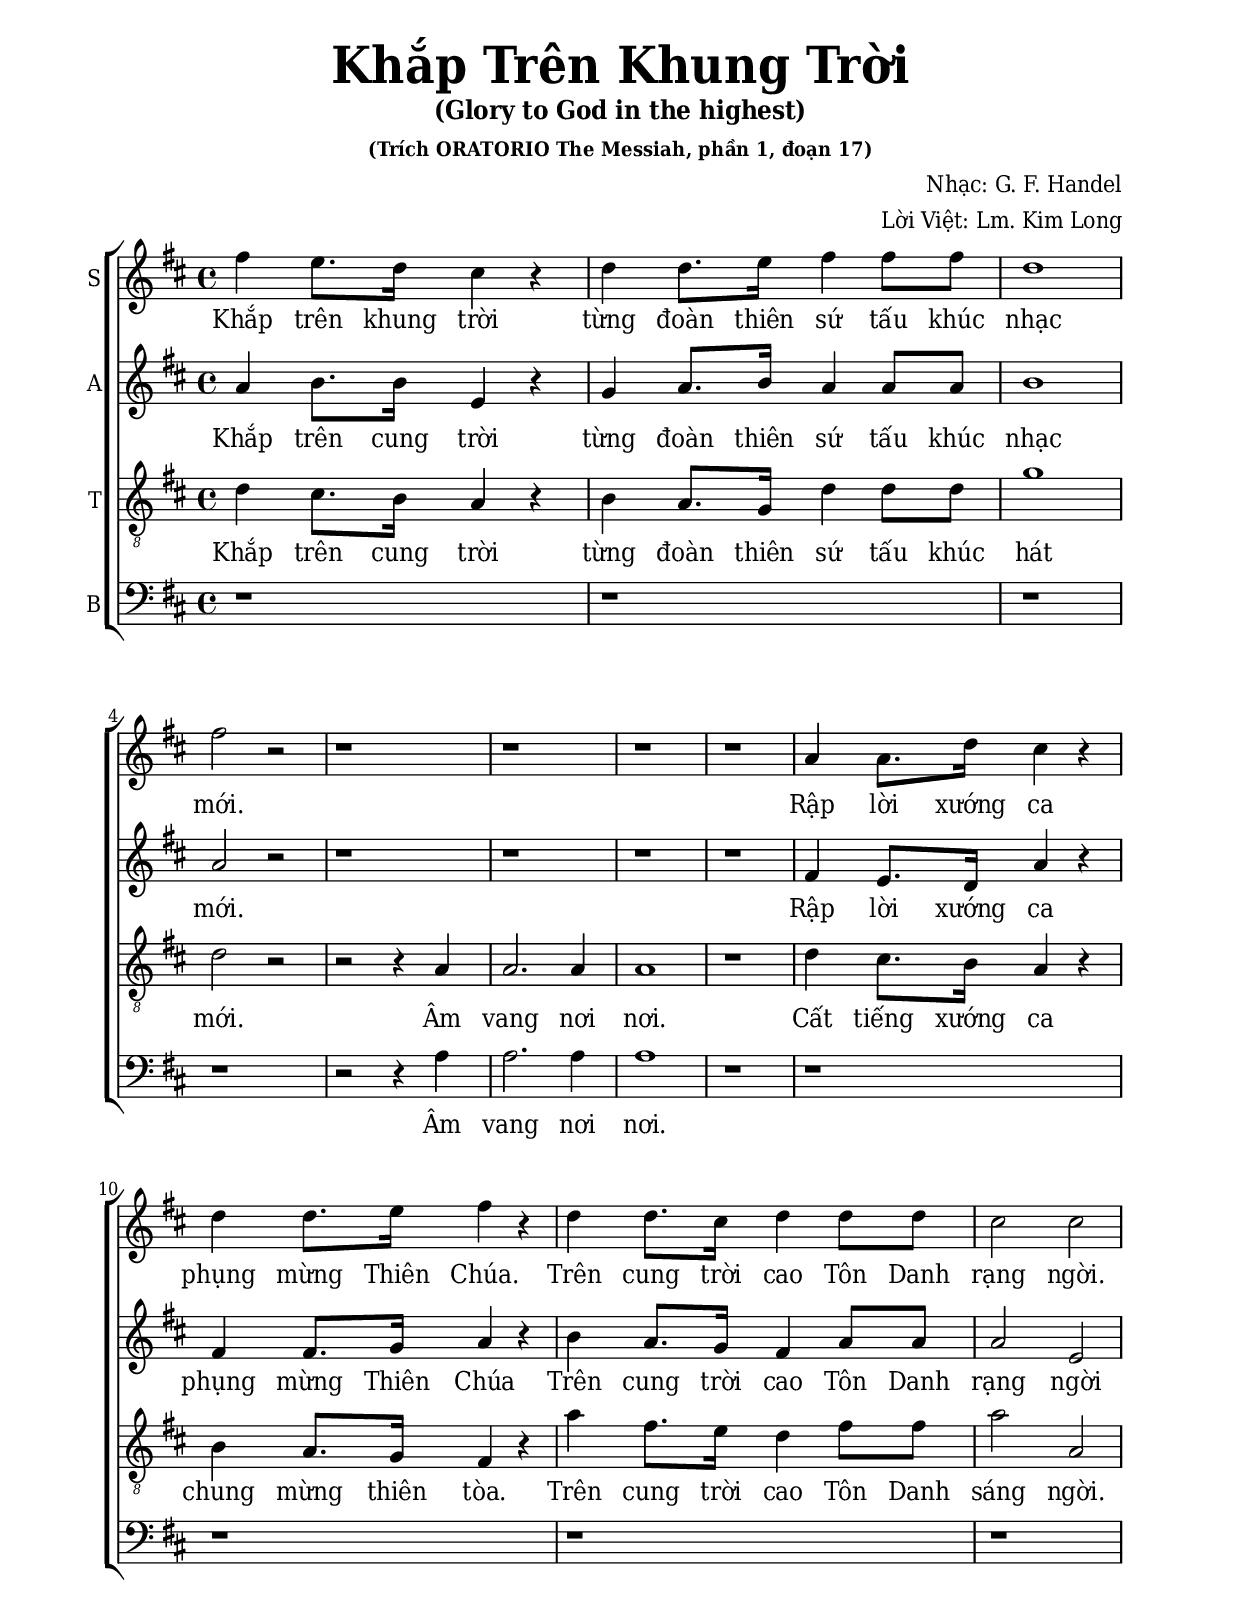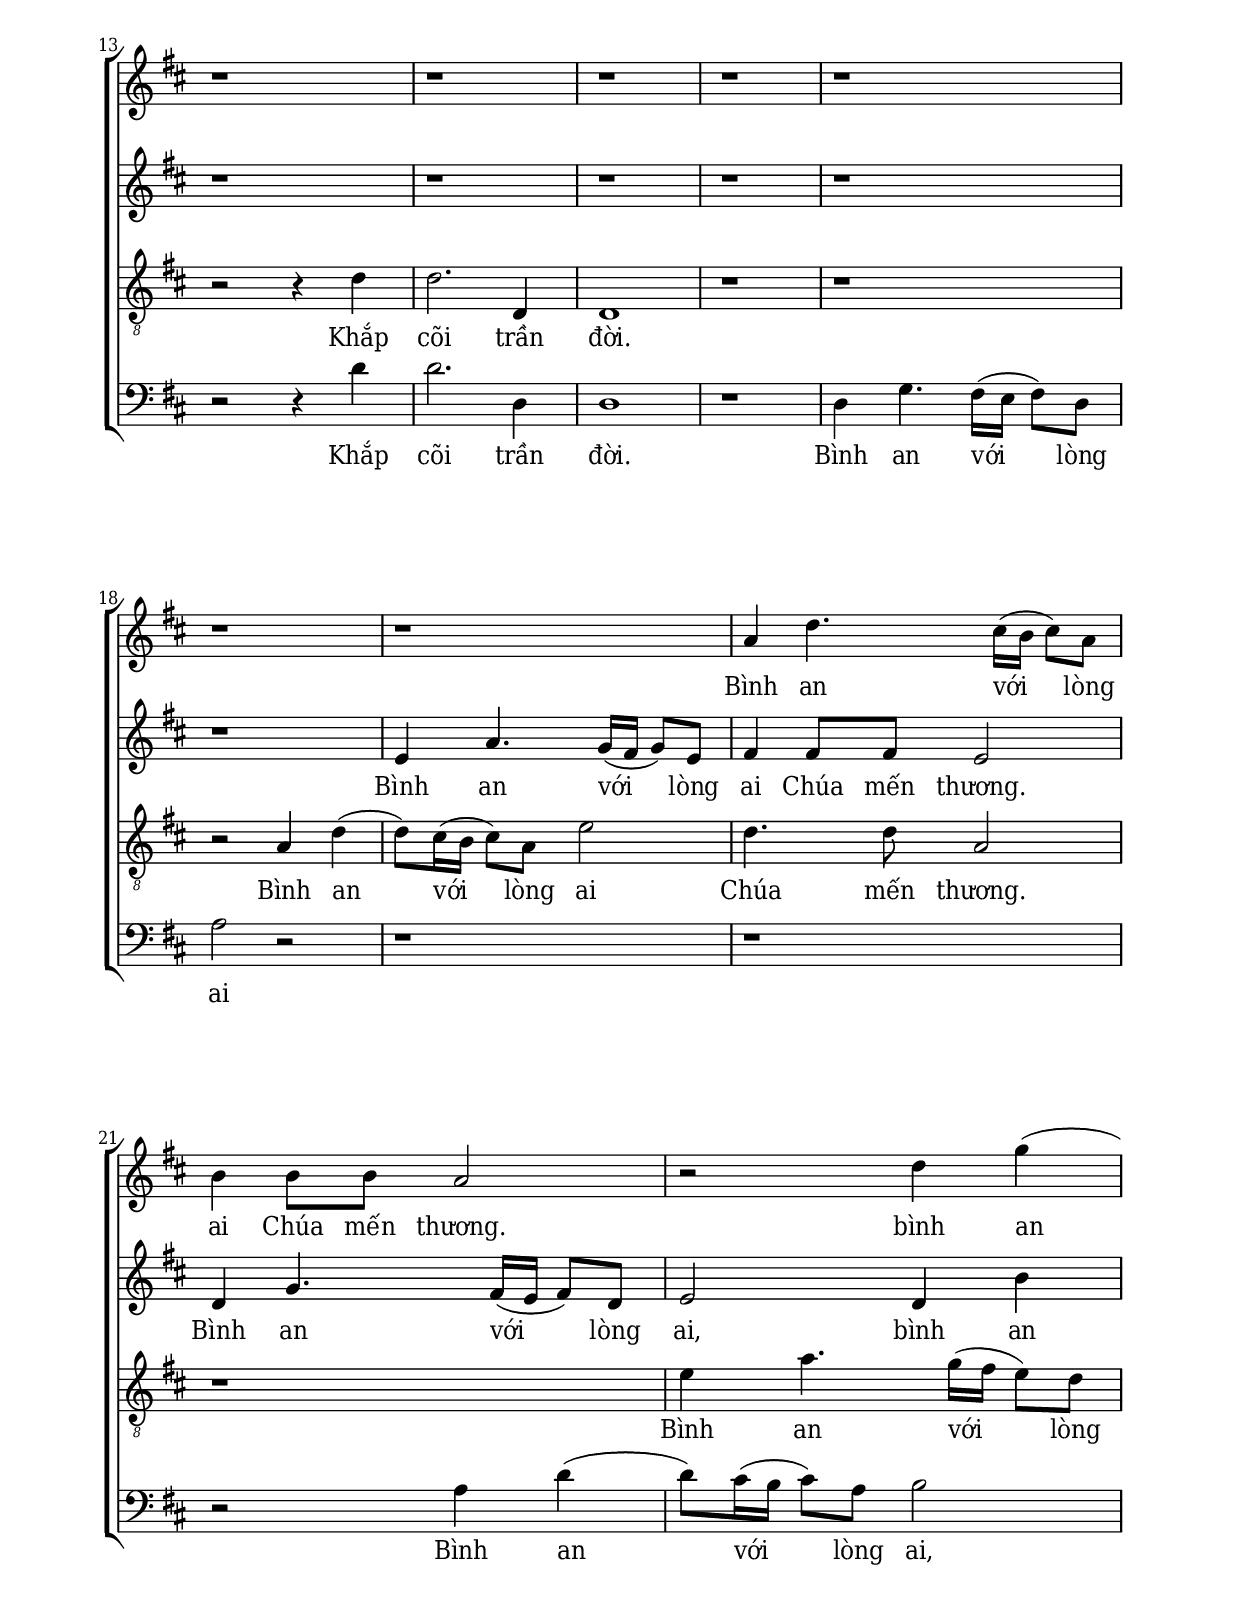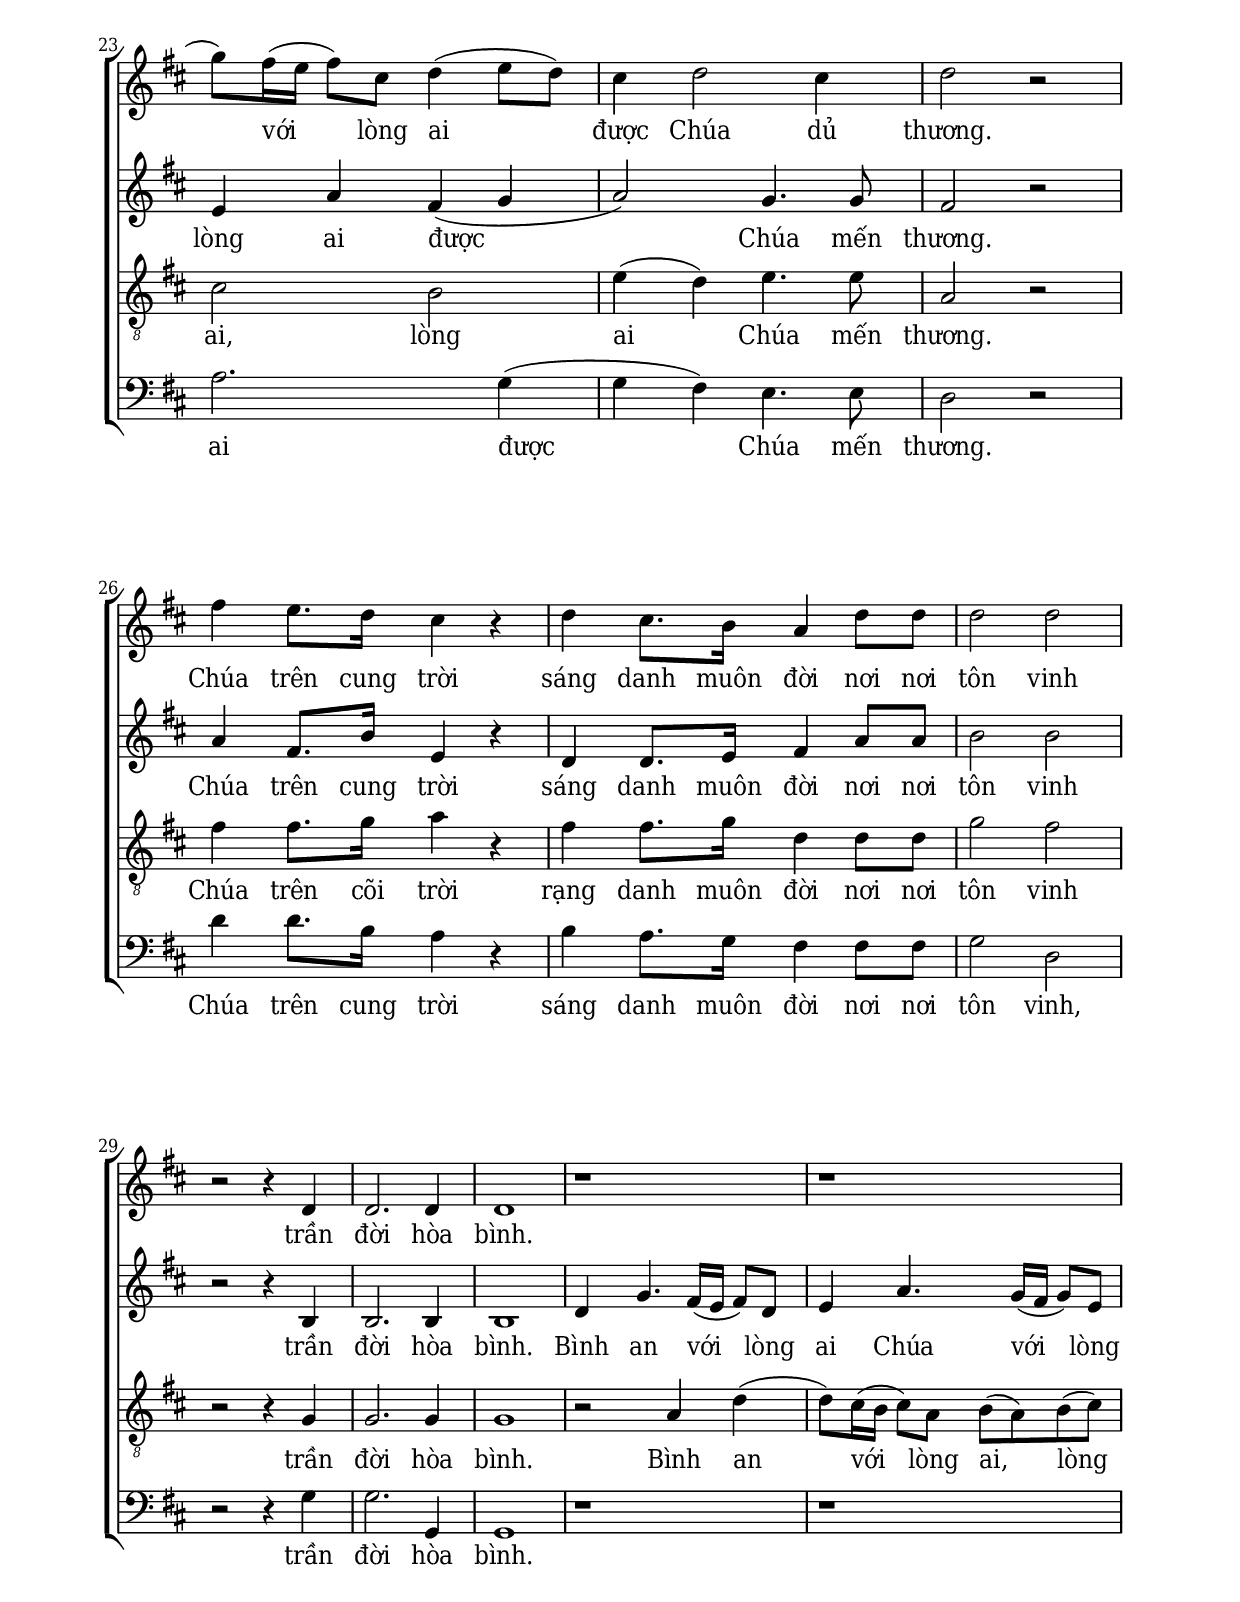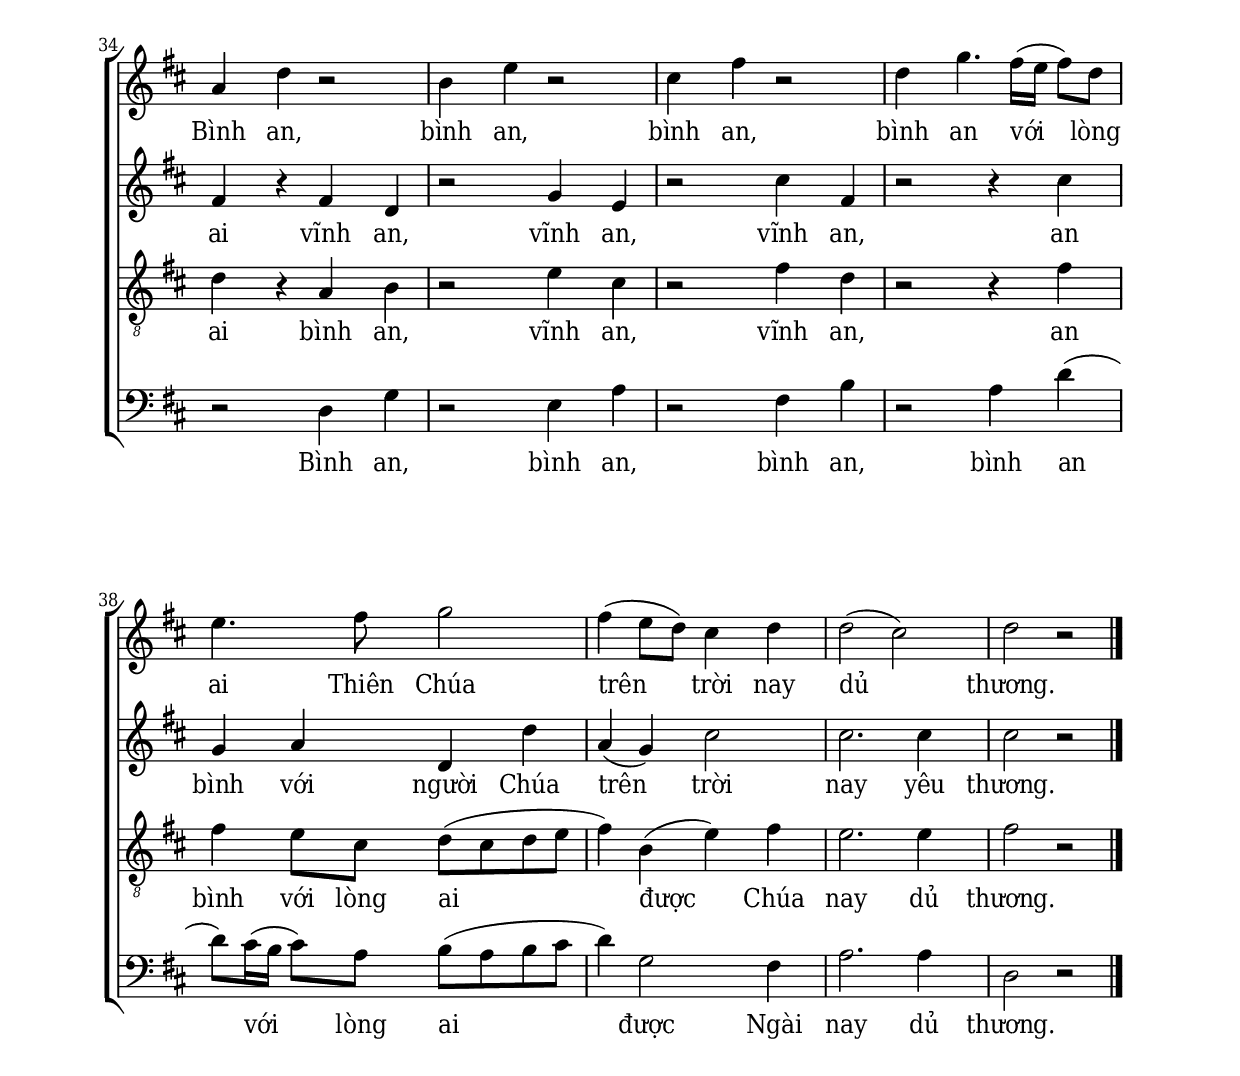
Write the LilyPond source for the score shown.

% Cài đặt chung
\version "2.22.1"
\include "english.ly"

\header {
  title = \markup { \fontsize #3 "Khắp Trên Khung Trời" }
  subtitle = "(Glory to God in the highest)"
  subsubtitle = "(Trích ORATORIO The Messiah, phần 1, đoạn 17)"
  composer = "Nhạc: G. F. Handel"
  arranger = "Lời Việt: Lm. Kim Long"
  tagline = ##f
}

\paper {
  #(set-paper-size "a4")
  top-margin = 15\mm
  bottom-margin = 20\mm
  left-margin = 20\mm
  right-margin = 20\mm
  indent = #0
  #(define fonts
	 (make-pango-font-tree "Deja Vu Serif Condensed"
	 		       "Deja Vu Serif Condensed"
			       "Deja Vu Serif Condensed"
			       (/ 20 20)))
  print-page-number = ##f
}

global = {
  \key d \major
  \time 4/4
}

% Nhạc phiên khúc
nhacPhienKhucSop = \relative c'' {
  fs4 e8. d16 cs4 r |
  d d8. e16 fs4 fs8 fs |
  d1 |
  fs2 r2 |
  r1 |
  r1 |
  r1 |
  r1 |
  a,4 a8. d16 cs4 r |
  d d8. e16 fs4 r |
  d d8. cs16 d4 d8 d |
  cs2 cs |
  r1 |
  r1 |
  r1 |
  r1 |
  r1 |
  r1 |
  r1 |
  a4 d4. cs16( b cs8) a |
  b4 b8 b a2 |
  r2 d4 g( |
  g8) fs16( e fs8) cs d4( e8 d) |
  cs4 d2 cs4 |
  d2 r |
  fs4 e8. d16 cs4 r |
  d cs8. b16 a4 d8 d |
  d2 d2 |
  r r4 d, |
  d2. d4 |
  d1 |
  r1 |
  r1 |
  a'4 d r2 |
  b4 e r2 |
  cs4 fs r2 |
  d4 g4. fs16( e fs8) d |
  e4. fs8 g2 |
  fs4( e8 d) cs4 d |
  d2( cs) |
  d2 r \bar "|."
}

nhacPhienKhucAlto = \relative c'' {
  a4 b8. b16 e,4 r |
  g a8. b16 a4 a8 a |
  b1 |
  a2 r |
  r1 |
  r1 
  r1 |
  r1 |
  fs4 e8. d16 a'4 r |
  fs fs8. g16 a4 r |
  b a8. g16 fs4 a8 a |
  a2 e |
  r1 |
  r1 |
  r1 |
  r1 |
  r1 |
  r1 |
  e4 a4. g16( fs g8) e |
  fs4 fs8 fs e2 |
  d4 g4. fs16( e fs8) d |
  e2 d4 b' |
  e, a fs( g |
  a2) g4. g8 |
  fs2 r |
  a4 fs8. b16 e,4 r |
  d4 d8. e16 fs4 a8 a |
  b2 b |
  r r4 b,4 |
  b2. b4 |
  b1 |
  d4 g4. fs16( e fs8) d |
  e4 a4. g16( fs g8) e |
  fs4 r fs d |
  r2 g4 e |
  r2 cs'4 fs, |
  r2 r4 cs' |
  g a d, d' |
  a( g) cs2 |
  cs2. cs4 |
  cs2 r
}

nhacPhienKhucTenor = \relative c' {
  d4 cs8. b16 a4 r |
  b a8. g16 d'4 d8 d |
  g1 |
  d2 r |
  r r4 a |
  a2. a4 |
  a1 |
  r |
  d4 cs8. b16 a4 r |
  b a8. g16 fs4 r |
  a' fs8. e16 d4 fs8 fs |
  a2 a, |
  r r4 d |
  d2. d,4 |
  d1 |
  r |
  r |
  r2 a'4 d( |
  d8) cs16( b cs8) a e'2 |
  d4. d8 a2 |
  
  %e4 a4. g16( fs g8) e |
  %d4. d8 a2 |
  
  r1 |
  e'4 a4. g16( fs e8) d |
  cs2 b |
  e4( d) e4. e8 |
  a,2 r |
  fs'4 fs8. g16 a4 r |
  fs4 fs8. g16 d4 d8 d |
  g2 fs |
  r r4 g, |
  g2. g4 |
  g1 |
  r2 a4 d( |
  d8) cs16( b cs8) a b( a) b( cs) |
  d4 r a b |
  r2 e4 cs |
  r2 fs4 d |
  r2 r4 fs |
  fs e8 cs d( cs d e |
  fs4) b,( e) fs |
  e2. e4 |
  fs2 r
}

nhacPhienKhucBass = \relative c' {
  r1 |
  r |
  r |
  r |
  r2 r4 a4 |
  a2. a4 |
  a1 |
  r |
  r |
  r |
  r |
  r |
  r2 r4 d |
  d2. d,4 |
  d1 |
  r |
  d4 g4. fs16( e fs8) d |
  a'2 r |
  r1 |
  r |
  r2 a4 d( |
  d8) cs16( b cs8) a b2 |
  a2. g4( |
  g fs) e4. e8 |
  d2 r |
  d'4 d8. b16 a4 r |
  b a8. g16 fs4 fs8 fs |
  g2 d |
  r r4 g |
  g2. g,4 |
  g1 |
  r |
  r |
  r2 d'4 g |
  r2 e4 a |
  r2 fs4 b |
  r2 a4 d( |
  d8) cs16( b cs8) a b( a b cs |
  d4) g,2 fs4 |
  a2. a4 |
  d,2 r
}

% Lời phiên khúc
loiPhienKhucSop = \lyrics {
  Khắp trên khung trời
  từng đoàn thiên sứ tấu khúc nhạc mới.
  Rập lời xướng ca phụng mừng Thiên Chúa.
  Trên cung trời cao Tôn Danh rạng ngời.
  Bình an với lòng ai Chúa mến thương.
  bình an với lòng ai được Chúa dủ thương.
  Chúa trên cung trời sáng danh muôn đời
  nơi nơi tôn vinh trần đời hòa bình.
  Bình an, bình an, bình an,
  bình an với lòng ai Thiên Chúa trên trời nay dủ thương.
}

loiPhienKhucAlto = \lyrics {
  Khắp trên cung trời
  từng đoàn thiên sứ tấu khúc nhạc mới.
  Rập lời xướng ca phụng mừng Thiên Chúa
  Trên cung trời cao Tôn Danh rạng ngời
  Bình an với lòng ai Chúa mến thương.
  Bình an với lòng ai, bình an lòng ai được Chúa mến thương.
  Chúa trên cung trời sáng danh muôn đời
  nơi nơi tôn vinh trần đời hòa bình.
  Bình an với lòng ai Chúa với lòng ai vĩnh an,
  vĩnh an, vĩnh an, an bình với người Chúa trên trời nay yêu thương.
}

loiPhienKhucTenor = \lyrics {
  Khắp trên cung trời từng đoàn thiên sứ tấu khúc hát mới.
  Âm vang nơi nơi.
  Cất tiếng xướng ca chung mừng thiên tòa.
  Trên cung trời cao Tôn Danh sáng ngời.
  Khắp cõi trần đời.
  Bình an với lòng ai Chúa mến thương.
  Bình an với lòng ai, lòng ai Chúa mến thương.
  Chúa trên cõi trời rạng danh muôn đời
  nơi nơi tôn vinh trần đời hòa bình.
  Bình an với lòng ai, lòng ai bình an, vĩnh an, vĩnh an,
  an bình với lòng ai được Chúa nay dủ thương.
}

loiPhienKhucBass = \lyrics {
  Âm vang nơi nơi.
  Khắp cõi trần đời.
  Bình an với lòng ai
  Bình an với lòng ai, ai được Chúa mến thương.
  Chúa trên cung trời sáng danh muôn đời
  nơi nơi tôn vinh, trần đời hòa bình.
  Bình an, bình an, bình an, bình an
  với lòng ai được Ngài nay dủ thương.
}

% Dàn trang
\score {
  \new ChoirStaff <<
    \new Staff \with {
      instrumentName = #"S"
      %\magnifyStaff #(magstep +1)
    } <<
      \new Voice = "beSop" { \clef treble \global \nhacPhienKhucSop }
      \new Lyrics \lyricsto beSop \loiPhienKhucSop
    >>
    \new Staff \with {
      instrumentName = #"A"
      %\magnifyStaff #(magstep +1)
    } <<
      \new Voice = "beAlto" { \clef treble \global \nhacPhienKhucAlto }
      \new Lyrics \lyricsto beAlto \loiPhienKhucAlto
    >>
    \new Staff \with {
      instrumentName = #"T"
      %\magnifyStaff #(magstep +1)
    } <<
      \new Voice = "beTenor" { \clef "violin_8" \global \nhacPhienKhucTenor }
      \new Lyrics \lyricsto beTenor \loiPhienKhucTenor
    >>
    \new Staff \with {
      instrumentName = #"B"
      %\magnifyStaff #(magstep +1)
    } <<
      \new Voice = "beBass" { \clef bass \global \nhacPhienKhucBass }
      \new Lyrics \lyricsto beBass \loiPhienKhucBass
    >>
  >>
  \layout {
    %\override Lyrics.LyricText.font-size = #+2.5
    \override Lyrics.LyricSpace.minimum-distance = #2
  } 
}
